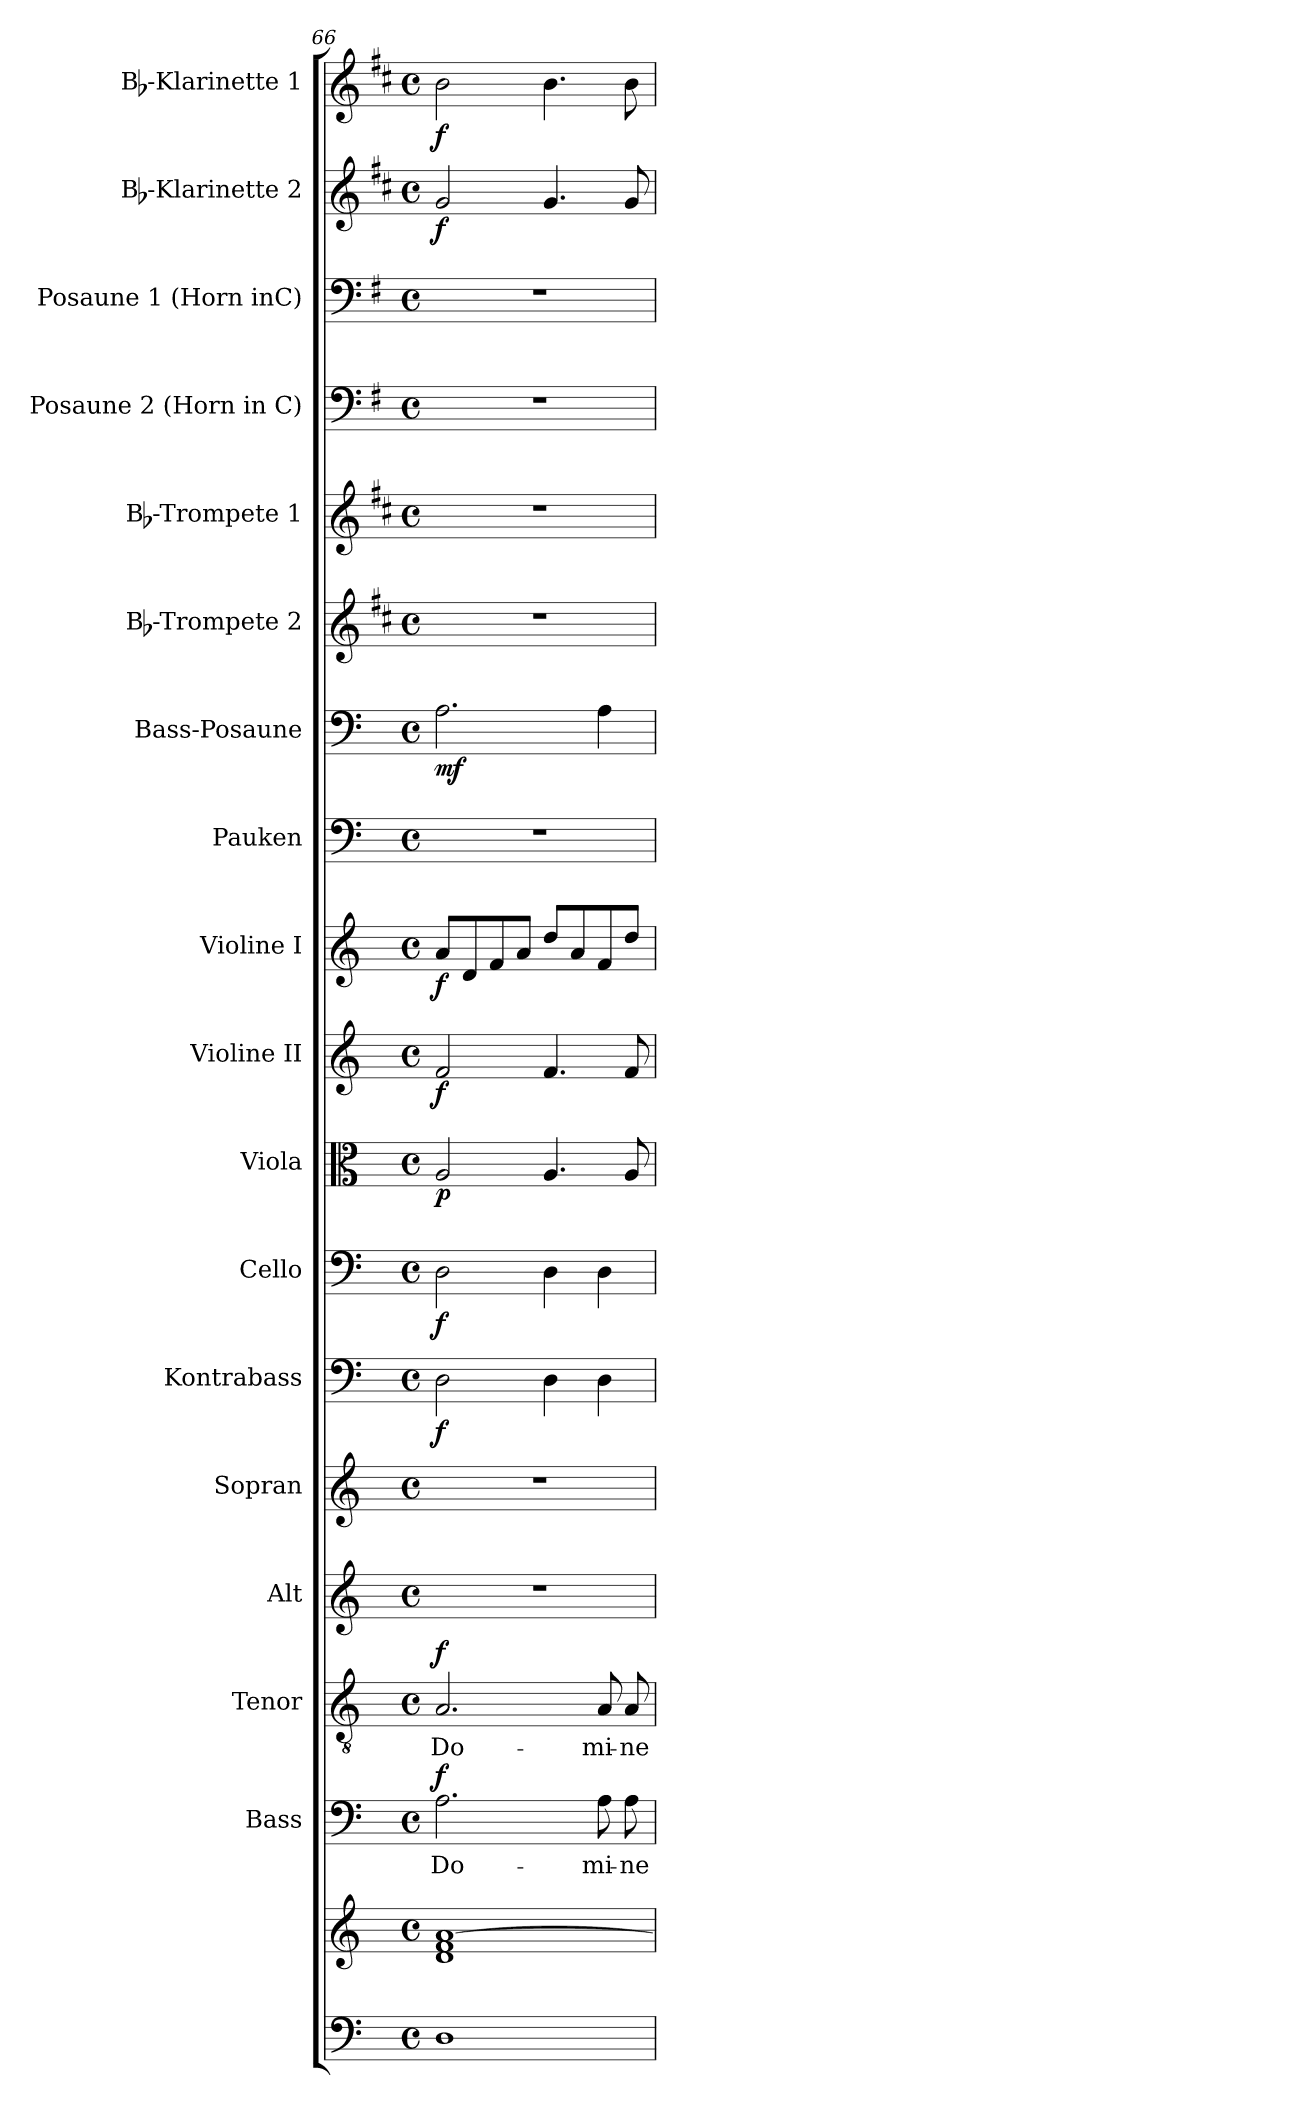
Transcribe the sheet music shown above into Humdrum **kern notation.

**kern	**kern	**kern	**text	**dynam	**kern	**text	**dynam	**kern	**kern	**kern	**dynam	**kern	**dynam	**kern	**dynam	**kern	**dynam	**kern	**dynam	**kern	**kern	**dynam	**kern	**kern	**kern	**kern	**kern	**dynam	**kern	**dynam
*part18	*part18	*part17	*part17	*part17	*part16	*part16	*part16	*part15	*part14	*part13	*part13	*part12	*part12	*part11	*part11	*part10	*part10	*part9	*part9	*part8	*part7	*part7	*part6	*part5	*part4	*part3	*part2	*part2	*part1	*part1
*staff19	*staff18	*staff17	*staff17	*staff17	*staff16	*staff16	*staff16	*staff15	*staff14	*staff13	*staff13	*staff12	*staff12	*staff11	*staff11	*staff10	*staff10	*staff9	*staff9	*staff8	*staff7	*staff7	*staff6	*staff5	*staff4	*staff3	*staff2	*staff2	*staff1	*staff1
*	*	*I"Bass	*	*	*I"Tenor	*	*	*I"Alt	*I"Sopran	*I"Kontrabass	*	*I"Cello	*	*I"Viola	*	*I"Violine II	*	*I"Violine I	*	*I"Pauken	*I"Bass-Posaune	*	*I"Bb-Trompete 2	*I"Bb-Trompete 1	*I"Posaune 2 (Horn in C)	*I"Posaune 1 (Horn inC)	*I"Bb-Klarinette 2	*	*I"Bb-Klarinette 1	*
*	*	*I'B.	*	*	*I'T.	*	*	*I'A.	*I'S.	*I'Kb.	*	*	*	*I'Vla.	*	*I'Vl. II	*	*I'Vl. I	*	*I'Pk.	*I'B-Pos.	*	*I'Bb Trp. 2	*I'Bb Trp. 1	*I'Pos. 2	*I'Pos. 1	*I'Bb Kl. 2	*	*I'Bb Kl. 1	*
!!LO:PB:g=z
*clefF4	*clefG2	*clefF4	*	*	*clefGv2	*	*	*clefG2	*clefG2	*clefF4	*	*clefF4	*	*clefC3	*	*clefG2	*	*clefG2	*	*clefF4	*clefF4	*	*clefG2	*clefG2	*clefF4	*clefF4	*clefG2	*	*clefG2	*
*	*	*	*	*	*	*	*	*	*	*ITrd7c12	*	*	*	*	*	*	*	*	*	*	*	*	*ITrd1c2	*ITrd1c2	*ITrd4c7	*ITrd4c7	*ITrd1c2	*	*ITrd1c2	*
*k[]	*k[]	*k[]	*	*	*k[]	*	*	*k[]	*k[]	*k[]	*	*k[]	*	*k[]	*	*k[]	*	*k[]	*	*k[]	*k[]	*	*k[]	*k[]	*k[]	*k[]	*k[]	*	*k[]	*
*C:	*C:	*C:	*	*	*C:	*	*	*C:	*C:	*C:	*	*C:	*	*C:	*	*C:	*	*C:	*	*C:	*C:	*	*C:	*C:	*C:	*C:	*C:	*	*C:	*
*M4/4	*M4/4	*M4/4	*	*	*M4/4	*	*	*M4/4	*M4/4	*M4/4	*	*M4/4	*	*M4/4	*	*M4/4	*	*M4/4	*	*M4/4	*M4/4	*	*M4/4	*M4/4	*M4/4	*M4/4	*M4/4	*	*M4/4	*
*met(c)	*met(c)	*met(c)	*	*	*met(c)	*	*	*met(c)	*met(c)	*met(c)	*	*met(c)	*	*met(c)	*	*met(c)	*	*met(c)	*	*met(c)	*met(c)	*	*met(c)	*met(c)	*met(c)	*met(c)	*met(c)	*	*met(c)	*
=66	=66	=66	=66	=66	=66	=66	=66	=66	=66	=66	=66	=66	=66	=66	=66	=66	=66	=66	=66	=66	=66	=66	=66	=66	=66	=66	=66	=66	=66	=66
*	*^	*	*	*	*	*	*	*	*	*	*	*	*	*	*	*	*	*	*	*	*	*	*	*	*	*	*	*	*	*
!	!	!	!	!LO:LY:b	!LO:DY:a	!	!LO:LY:b	!LO:DY:a	!	!	!	!LO:DY:b	!	!LO:DY:b	!	!LO:DY:b	!	!LO:DY:b	!	!LO:DY:b	!	!	!LO:DY:b	!	!	!	!	!	!LO:DY:b	!	!LO:DY:b
1D	[>1a	1d 1f	2.A\	Do-	f	2.A/	Do-	f	1r	1r	2DD\	f	2D\	f	2A/	p	2f/	f	8a/L	f	1r	2.A\	mf	1r	1r	1r	1r	2f/	f	2a\	f
.	.	.	.	.	.	.	.	.	.	.	.	.	.	.	.	.	.	.	8d/	.	.	.	.	.	.	.	.	.	.	.	.
.	.	.	.	.	.	.	.	.	.	.	.	.	.	.	.	.	.	.	8f/	.	.	.	.	.	.	.	.	.	.	.	.
.	.	.	.	.	.	.	.	.	.	.	.	.	.	.	.	.	.	.	8a/J	.	.	.	.	.	.	.	.	.	.	.	.
.	.	.	.	.	.	.	.	.	.	.	4DD\	.	4D\	.	4.A/	.	4.f/	.	8dd/L	.	.	.	.	.	.	.	.	4.f/	.	4.a\	.
.	.	.	.	.	.	.	.	.	.	.	.	.	.	.	.	.	.	.	8a/	.	.	.	.	.	.	.	.	.	.	.	.
!	!	!	!	!LO:LY:b	!	!	!LO:LY:b	!	!	!	!	!	!	!	!	!	!	!	!	!	!	!	!	!	!	!	!	!	!	!	!
.	.	.	8A\	-mi-	.	8A/	-mi-	.	.	.	4DD\	.	4D\	.	.	.	.	.	8f/	.	.	4A\	.	.	.	.	.	.	.	.	.
!	!	!	!	!LO:LY:b	!	!	!LO:LY:b	!	!	!	!	!	!	!	!	!	!	!	!	!	!	!	!	!	!	!	!	!	!	!	!
.	.	.	8A\	-ne	.	8A/	-ne	.	.	.	.	.	.	.	8A/	.	8f/	.	8dd/J	.	.	.	.	.	.	.	.	8f/	.	8a\	.
*	*v	*v	*	*	*	*	*	*	*	*	*	*	*	*	*	*	*	*	*	*	*	*	*	*	*	*	*	*	*	*	*
=	=	=	=	=	=	=	=	=	=	=	=	=	=	=	=	=	=	=	=	=	=	=	=	=	=	=	=	=	=	=
*-	*-	*-	*-	*-	*-	*-	*-	*-	*-	*-	*-	*-	*-	*-	*-	*-	*-	*-	*-	*-	*-	*-	*-	*-	*-	*-	*-	*-	*-	*-
